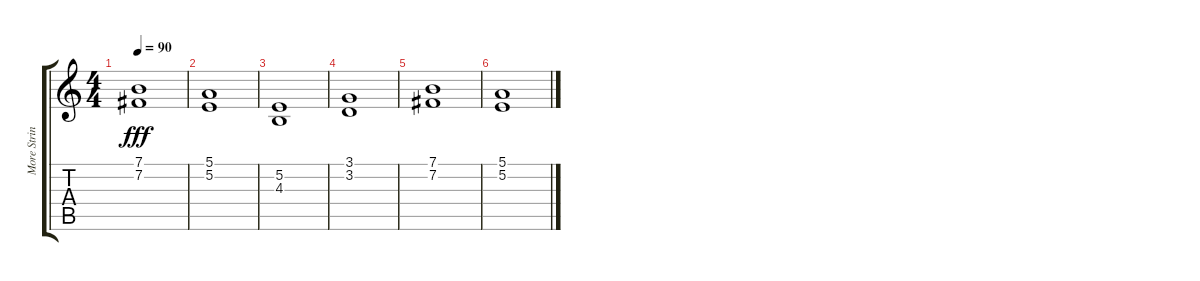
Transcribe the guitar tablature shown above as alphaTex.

\track ("More Strings" "More Strin") {instrument stringensemble1}
\staff {score tabs}
\tuning (E4 B3 G3 D3 A2 E2) {hide}
\ts (4 4)
\tempo 90
\clef g2
\ks c
(7.1 7.2).1{dy fff} |
(5.1 5.2).1 |
(5.2 4.3).1 |
(3.1 3.2).1 |
(7.1 7.2).1 |
(5.1 5.2).1
